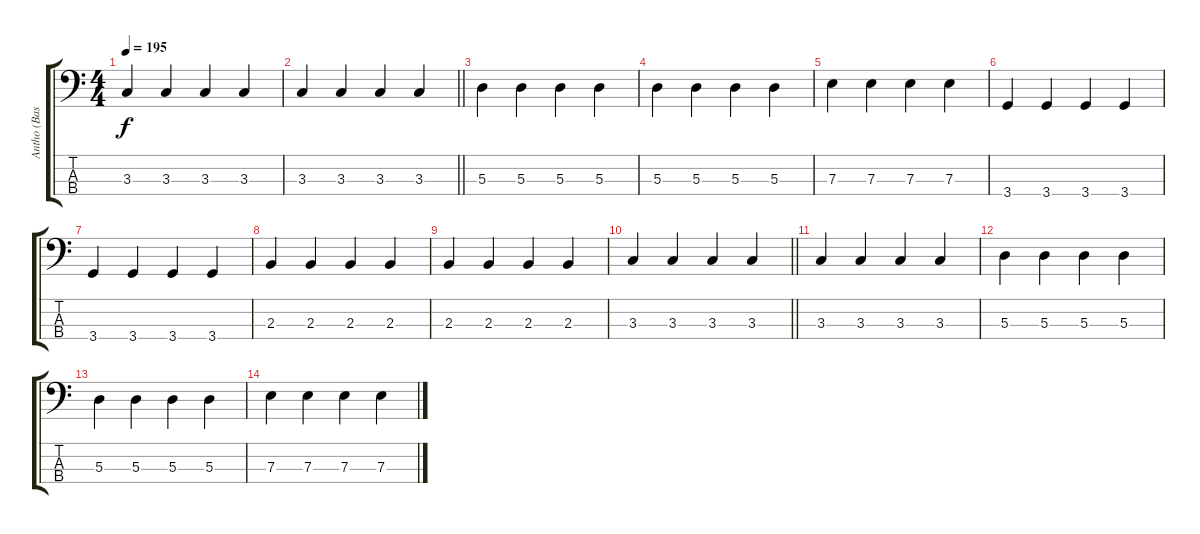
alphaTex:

\track ("Antho (Basse)" "Antho (Bas") {instrument electricbassfinger}
\staff {score tabs}
\tuning (G2 D2 A1 E1) {hide}
\ts (4 4)
\tempo 195
\clef f4
\ks c
3.3.4{dy f} 3.3.4 3.3.4 3.3.4 |
\barLineRight lightlight
3.3.4 3.3.4 3.3.4 3.3.4 |
5.3.4 5.3.4 5.3.4 5.3.4 |
5.3.4 5.3.4 5.3.4 5.3.4 |
7.3.4 7.3.4 7.3.4 7.3.4 |
3.4.4 3.4.4 3.4.4 3.4.4 |
3.4.4 3.4.4 3.4.4 3.4.4 |
2.3.4 2.3.4 2.3.4 2.3.4 |
2.3.4 2.3.4 2.3.4 2.3.4 |
\barLineRight lightlight
3.3.4 3.3.4 3.3.4 3.3.4 |
3.3.4 3.3.4 3.3.4 3.3.4 |
5.3.4 5.3.4 5.3.4 5.3.4 |
5.3.4 5.3.4 5.3.4 5.3.4 |
7.3.4 7.3.4 7.3.4 7.3.4
